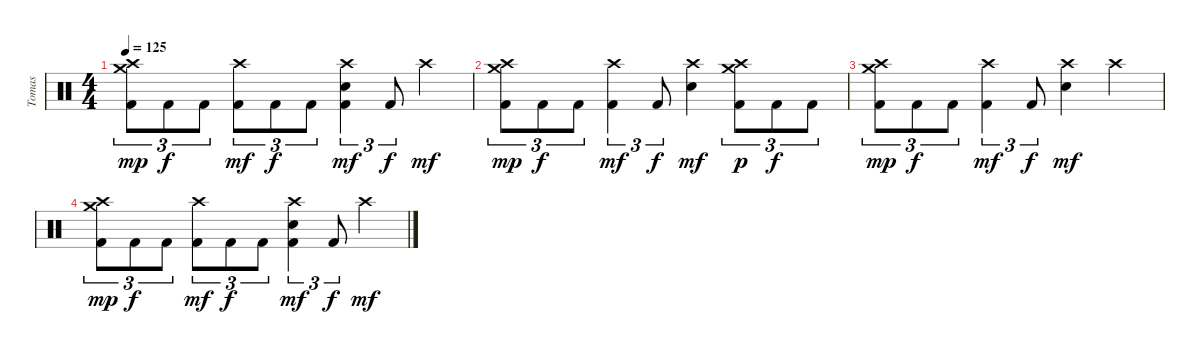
\track ("Tomas" "Tomas") {instrument percussion}
\staff {score}
\articulation defaults
\ts (4 4)
\tempo 125
\clef neutral
\ks c
("Crash high (hit)" "Crash medium (hit)" "Kick (hit) 2").8{tu (3 2) dy mp volume 0} "Kick (hit) 2".8{tu (3 2) dy f} "Kick (hit) 2".8{tu (3 2)} ("Crash high (hit)" "Kick (hit) 2").8{tu (3 2) dy mf} "Kick (hit) 2".8{tu (3 2) dy f} "Kick (hit) 2".8{tu (3 2)} ("Crash high (hit)" "Electric Snare (hit)" "Kick (hit) 2").4{tu (3 2) dy mf} "Kick (hit) 2".8{tu (3 2) dy f} "Crash high (hit)".4{dy mf} |
("Crash high (hit)" "Crash medium (hit)" "Kick (hit) 2").8{tu (3 2) dy mp} "Kick (hit) 2".8{tu (3 2) dy f} "Kick (hit) 2".8{tu (3 2)} ("Crash high (hit)" "Kick (hit) 2").4{tu (3 2) dy mf} "Kick (hit) 2".8{tu (3 2) dy f} ("Crash high (hit)" "Electric Snare (hit)").4{dy mf} ("Crash high (hit)" "Crash medium (hit)" "Kick (hit) 2").8{tu (3 2) dy p} "Kick (hit) 2".8{tu (3 2) dy f} "Kick (hit) 2".8{tu (3 2)} |
("Crash high (hit)" "Crash medium (hit)" "Kick (hit) 2").8{tu (3 2) dy mp} "Kick (hit) 2".8{tu (3 2) dy f} "Kick (hit) 2".8{tu (3 2)} ("Crash high (hit)" "Kick (hit) 2").4{tu (3 2) dy mf} "Kick (hit) 2".8{tu (3 2) dy f} ("Crash high (hit)" "Electric Snare (hit)").4{dy mf} "Crash high (hit)".4 |
("Crash high (hit)" "Crash medium (hit)" "Kick (hit) 2").8{tu (3 2) dy mp} "Kick (hit) 2".8{tu (3 2) dy f} "Kick (hit) 2".8{tu (3 2)} ("Crash high (hit)" "Kick (hit) 2").8{tu (3 2) dy mf} "Kick (hit) 2".8{tu (3 2) dy f} "Kick (hit) 2".8{tu (3 2)} ("Crash high (hit)" "Electric Snare (hit)" "Kick (hit) 2").4{tu (3 2) dy mf} "Kick (hit) 2".8{tu (3 2) dy f} "Crash high (hit)".4{dy mf}
